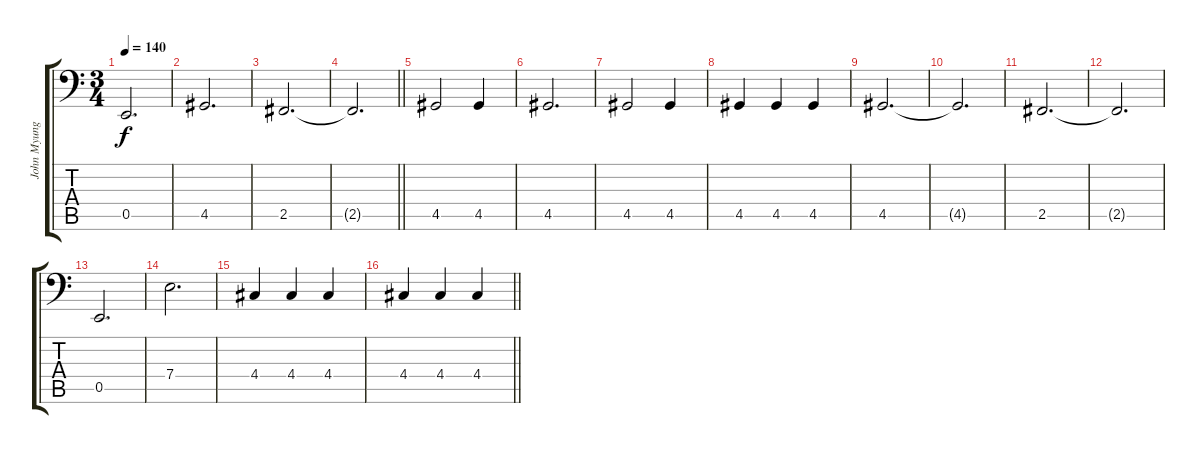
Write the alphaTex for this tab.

\track ("John Myung - Bass" "John Myung") {instrument electricbassfinger}
\staff {score tabs}
\tuning (C3 G2 D2 A1 E1 B0) {hide}
\ts (3 4)
\tempo 140
\clef f4
\ks c
0.5.2{d dy f} |
4.5.2{d} |
2.5.2{d} |
\barLineRight lightlight
2.5{t}.2{d} |
4.5.2 4.5.4 |
4.5.2{d} |
4.5.2 4.5.4 |
4.5.4 4.5.4 4.5.4 |
4.5.2{d} |
4.5{t}.2{d} |
2.5.2{d} |
2.5{t}.2{d} |
0.5.2{d} |
7.4.2{d} |
4.4.4 4.4.4 4.4.4 |
\barLineRight lightlight
4.4.4 4.4.4 4.4.4
